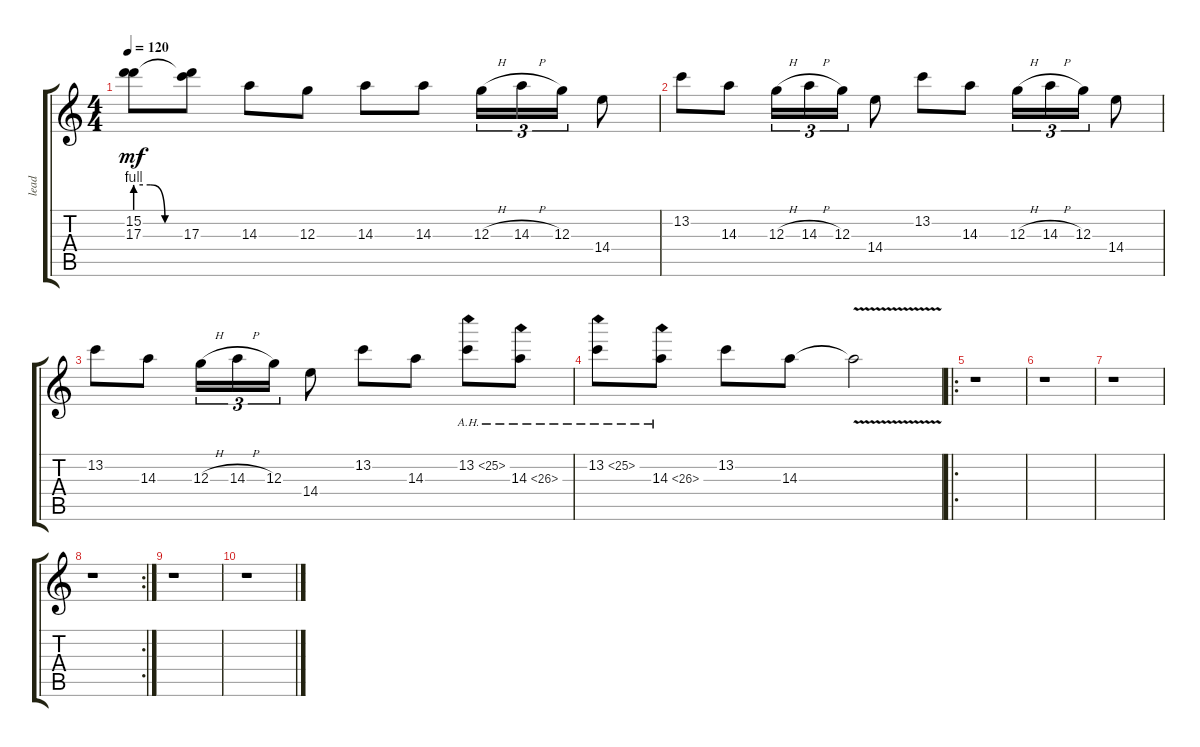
\track ("lead" "lead") {instrument overdrivenguitar}
\staff {score tabs}
\tuning (E4 B3 G3 D3 A2 E2) {hide}
\ts (4 4)
\tempo 120
\clef g2
\ks c
(15.2{t} 17.3{be (custom 0 4 20 4 40 0 60 0)}).8{dy mf} (15.2{t} 17.3).8 14.3.8 12.3.8 14.3.8 14.3.8 12.3{h}.16{tu (3 2)} 14.3{h}.16{tu (3 2)} 12.3.16{tu (3 2)} 14.4.8 |
13.2.8 14.3.8 12.3{h}.16{tu (3 2)} 14.3{h}.16{tu (3 2)} 12.3.16{tu (3 2)} 14.4.8 13.2.8 14.3.8 12.3{h}.16{tu (3 2)} 14.3{h}.16{tu (3 2)} 12.3.16{tu (3 2)} 14.4.8 |
13.2.8 14.3.8 12.3{h}.16{tu (3 2)} 14.3{h}.16{tu (3 2)} 12.3.16{tu (3 2)} 14.4.8 13.2.8 14.3.8 13.2{ah 12}.8 14.3{ah 12}.8 |
13.2{ah 12}.8 14.3{ah 12}.8 13.2.8 14.3.8 14.3{v t}.2 |
\ro
r.1 |
r.1 |
r.1 |
\rc 2
r.1 |
r.1 |
r.1
